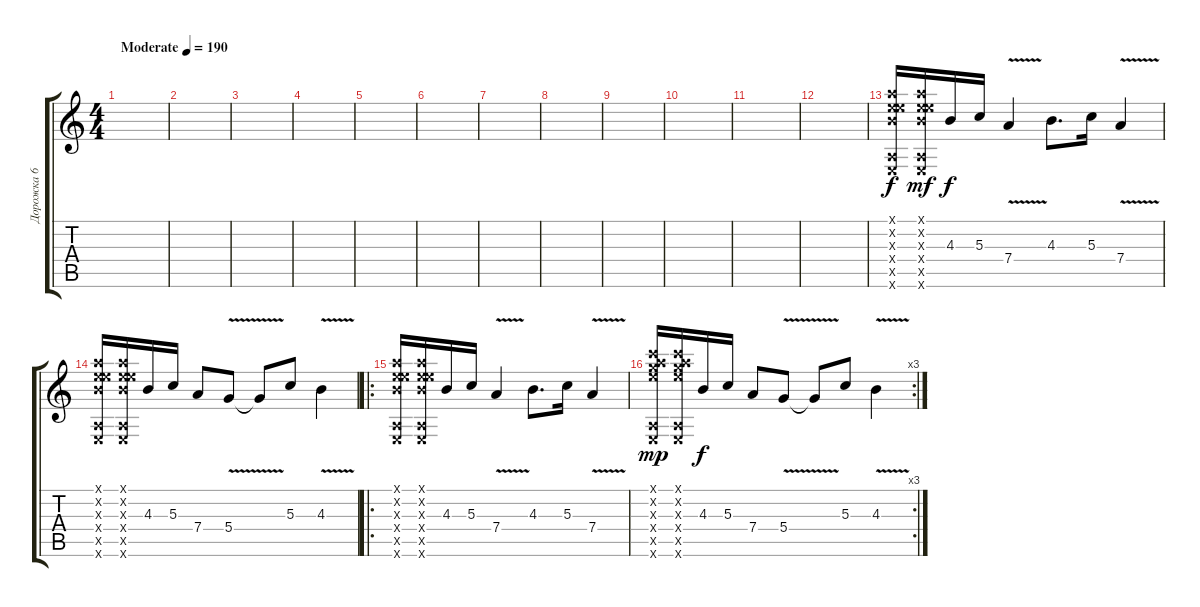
\track ("Дорожка 6" "Дорожка 6") {instrument distortionguitar}
\staff {score tabs}
\tuning (E4 B3 G3 D3 A2 E2) {hide}
\ts (4 4)
\tempo (190 "Moderate")
\tempo 75
\tempo (190 "Moderate")
\clef g2
\ks c
|
|
|
|
|
|
|
|
|
|
|
|
(0.1{x} 0.2{x} 14.3{x} 14.4{x} 0.5{x} 0.6{x}).16 (0.1{x} 0.2{x} 14.3{x} 14.4{x} 0.5{x} 0.6{x}).16{dy mf} 4.3.16{dy f} 5.3.16 7.4{v}.4 4.3.8{d} 5.3.16 7.4{v}.4 |
(0.1{x} 0.2{x} 14.3{x} 14.4{x} 0.5{x} 0.6{x}).16 (0.1{x} 0.2{x} 14.3{x} 14.4{x} 0.5{x} 0.6{x}).16 4.3.16 5.3.16 7.4.8 5.4{v}.8 5.4{t}.8 5.3.8 4.3{v}.4 |
\ro
(0.1{x} 0.2{x} 14.3{x} 14.4{x} 0.5{x} 0.6{x}).16 (0.1{x} 0.2{x} 14.3{x} 14.4{x} 0.5{x} 0.6{x}).16 4.3.16 5.3.16 7.4{v}.4 4.3.8{d} 5.3.16 7.4{v}.4 |
\rc 3
(8.1{x} 8.2{x} 14.3{x} 14.4{x} 0.5{x} 0.6{x}).16{dy mp} (8.1{x} 8.2{x} 14.3{x} 14.4{x} 0.5{x} 0.6{x}).16 4.3.16{dy f} 5.3.16 7.4.8 5.4{v}.8 5.4{t}.8 5.3.8 4.3{v}.4
